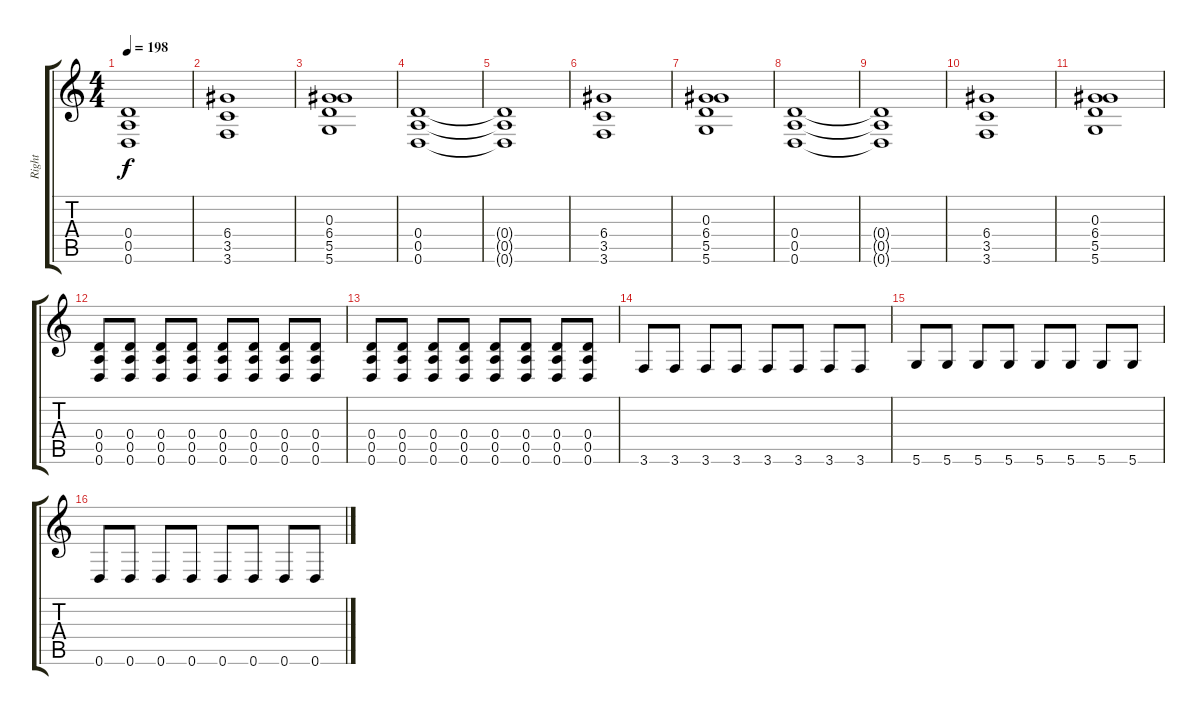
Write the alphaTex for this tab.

\track ("Right" "Right") {instrument distortionguitar}
\staff {score tabs}
\tuning (E4 B3 G3 D3 A2 D2) {hide}
\ts (4 4)
\tempo 198
\clef g2
\ks c
(0.4{t} 0.5{t} 0.6{t}).1{dy f} |
(6.4 3.5 3.6).1 |
(0.3 6.4 5.5 5.6).1 |
(0.4 0.5 0.6).1 |
(0.4{t} 0.5{t} 0.6{t}).1 |
(6.4 3.5 3.6).1 |
(0.3 6.4 5.5 5.6).1 |
(0.4 0.5 0.6).1 |
(0.4{t} 0.5{t} 0.6{t}).1 |
(6.4 3.5 3.6).1 |
(0.3 6.4 5.5 5.6).1 |
(0.4 0.5 0.6).8 (0.4 0.5 0.6).8 (0.4 0.5 0.6).8 (0.4 0.5 0.6).8 (0.4 0.5 0.6).8 (0.4 0.5 0.6).8 (0.4 0.5 0.6).8 (0.4 0.5 0.6).8 |
(0.4 0.5 0.6).8 (0.4 0.5 0.6).8 (0.4 0.5 0.6).8 (0.4 0.5 0.6).8 (0.4 0.5 0.6).8 (0.4 0.5 0.6).8 (0.4 0.5 0.6).8 (0.4 0.5 0.6).8 |
3.6.8 3.6.8 3.6.8 3.6.8 3.6.8 3.6.8 3.6.8 3.6.8 |
5.6.8 5.6.8 5.6.8 5.6.8 5.6.8 5.6.8 5.6.8 5.6.8 |
0.6.8 0.6.8 0.6.8 0.6.8 0.6.8 0.6.8 0.6.8 0.6.8
